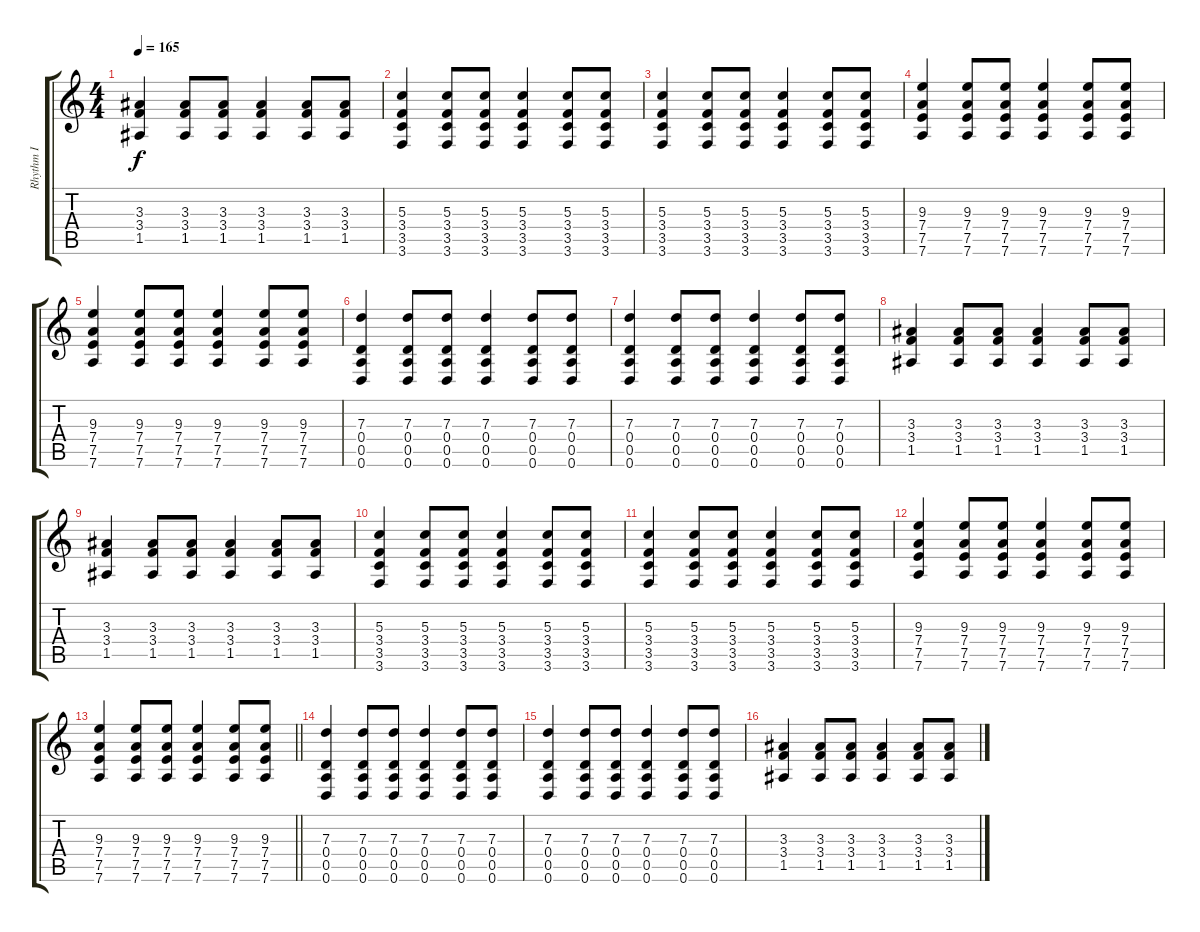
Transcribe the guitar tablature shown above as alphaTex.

\track ("Rhythm I" "Rhythm I") {instrument distortionguitar}
\staff {score tabs}
\tuning (E4 B3 G3 D3 A2 D2) {hide}
\ts (4 4)
\tempo 165
\clef g2
\ks c
(3.3 3.4 1.5).4{dy f} (3.3 3.4 1.5).8 (3.3 3.4 1.5).8 (3.3 3.4 1.5).4 (3.3 3.4 1.5).8 (3.3 3.4 1.5).8 |
(5.3 3.4 3.5 3.6).4 (5.3 3.4 3.5 3.6).8 (5.3 3.4 3.5 3.6).8 (5.3 3.4 3.5 3.6).4 (5.3 3.4 3.5 3.6).8 (5.3 3.4 3.5 3.6).8 |
(5.3 3.4 3.5 3.6).4 (5.3 3.4 3.5 3.6).8 (5.3 3.4 3.5 3.6).8 (5.3 3.4 3.5 3.6).4 (5.3 3.4 3.5 3.6).8 (5.3 3.4 3.5 3.6).8 |
(9.3 7.4 7.5 7.6).4 (9.3 7.4 7.5 7.6).8 (9.3 7.4 7.5 7.6).8 (9.3 7.4 7.5 7.6).4 (9.3 7.4 7.5 7.6).8 (9.3 7.4 7.5 7.6).8 |
(9.3 7.4 7.5 7.6).4 (9.3 7.4 7.5 7.6).8 (9.3 7.4 7.5 7.6).8 (9.3 7.4 7.5 7.6).4 (9.3 7.4 7.5 7.6).8 (9.3 7.4 7.5 7.6).8 |
(7.3 0.4 0.5 0.6).4 (7.3 0.4 0.5 0.6).8 (7.3 0.4 0.5 0.6).8 (7.3 0.4 0.5 0.6).4 (7.3 0.4 0.5 0.6).8 (7.3 0.4 0.5 0.6).8 |
(7.3 0.4 0.5 0.6).4 (7.3 0.4 0.5 0.6).8 (7.3 0.4 0.5 0.6).8 (7.3 0.4 0.5 0.6).4 (7.3 0.4 0.5 0.6).8 (7.3 0.4 0.5 0.6).8 |
(3.3 3.4 1.5).4 (3.3 3.4 1.5).8 (3.3 3.4 1.5).8 (3.3 3.4 1.5).4 (3.3 3.4 1.5).8 (3.3 3.4 1.5).8 |
(3.3 3.4 1.5).4 (3.3 3.4 1.5).8 (3.3 3.4 1.5).8 (3.3 3.4 1.5).4 (3.3 3.4 1.5).8 (3.3 3.4 1.5).8 |
(5.3 3.4 3.5 3.6).4 (5.3 3.4 3.5 3.6).8 (5.3 3.4 3.5 3.6).8 (5.3 3.4 3.5 3.6).4 (5.3 3.4 3.5 3.6).8 (5.3 3.4 3.5 3.6).8 |
(5.3 3.4 3.5 3.6).4 (5.3 3.4 3.5 3.6).8 (5.3 3.4 3.5 3.6).8 (5.3 3.4 3.5 3.6).4 (5.3 3.4 3.5 3.6).8 (5.3 3.4 3.5 3.6).8 |
(9.3 7.4 7.5 7.6).4 (9.3 7.4 7.5 7.6).8 (9.3 7.4 7.5 7.6).8 (9.3 7.4 7.5 7.6).4 (9.3 7.4 7.5 7.6).8 (9.3 7.4 7.5 7.6).8 |
\barLineRight lightlight
(9.3 7.4 7.5 7.6).4 (9.3 7.4 7.5 7.6).8 (9.3 7.4 7.5 7.6).8 (9.3 7.4 7.5 7.6).4 (9.3 7.4 7.5 7.6).8 (9.3 7.4 7.5 7.6).8 |
(7.3 0.4 0.5 0.6).4 (7.3 0.4 0.5 0.6).8 (7.3 0.4 0.5 0.6).8 (7.3 0.4 0.5 0.6).4 (7.3 0.4 0.5 0.6).8 (7.3 0.4 0.5 0.6).8 |
(7.3 0.4 0.5 0.6).4 (7.3 0.4 0.5 0.6).8 (7.3 0.4 0.5 0.6).8 (7.3 0.4 0.5 0.6).4 (7.3 0.4 0.5 0.6).8 (7.3 0.4 0.5 0.6).8 |
(3.3 3.4 1.5).4 (3.3 3.4 1.5).8 (3.3 3.4 1.5).8 (3.3 3.4 1.5).4 (3.3 3.4 1.5).8 (3.3 3.4 1.5).8
